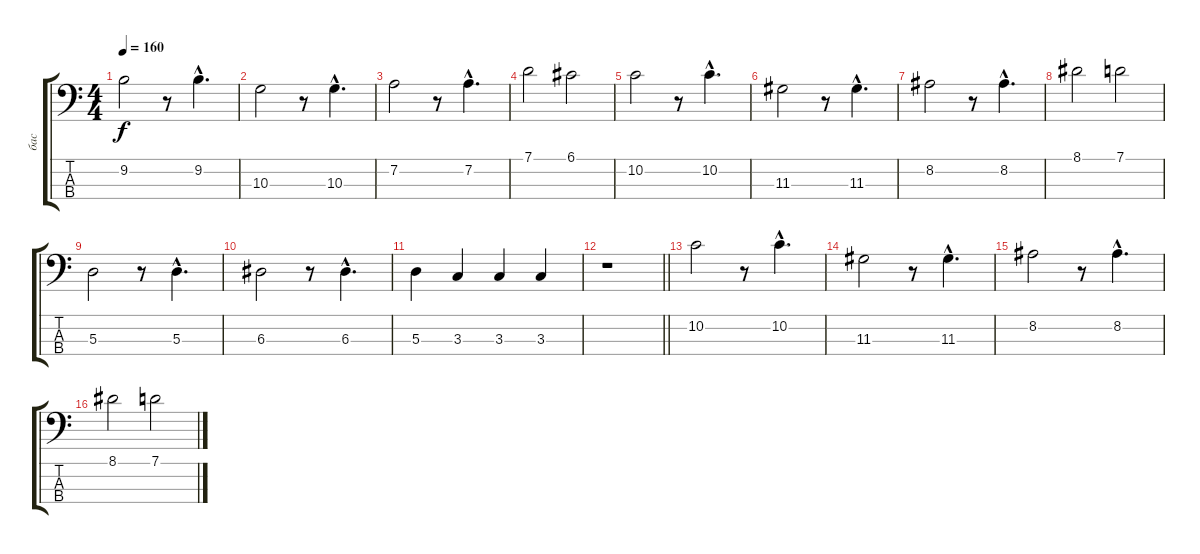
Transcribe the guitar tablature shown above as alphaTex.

\track ("бас" "бас") {instrument fretlessbass}
\staff {score tabs}
\tuning (G2 D2 A1 E1) {hide}
\ts (4 4)
\tempo 160
\clef f4
\ks c
9.2.2{dy f} r.8 9.2{hac}.4{d} |
10.3.2 r.8 10.3{hac}.4{d} |
7.2.2 r.8 7.2{hac}.4{d} |
7.1.2 6.1.2 |
10.2.2 r.8 10.2{hac}.4{d} |
11.3.2 r.8 11.3{hac}.4{d} |
8.2.2 r.8 8.2{hac}.4{d} |
8.1.2 7.1.2 |
5.3.2 r.8 5.3{hac}.4{d} |
6.3.2 r.8 6.3{hac}.4{d} |
5.3.4 3.3.4 3.3.4 3.3.4 |
\barLineRight lightlight
r.1 |
10.2.2 r.8 10.2{hac}.4{d} |
11.3.2 r.8 11.3{hac}.4{d} |
8.2.2 r.8 8.2{hac}.4{d} |
8.1.2 7.1.2
